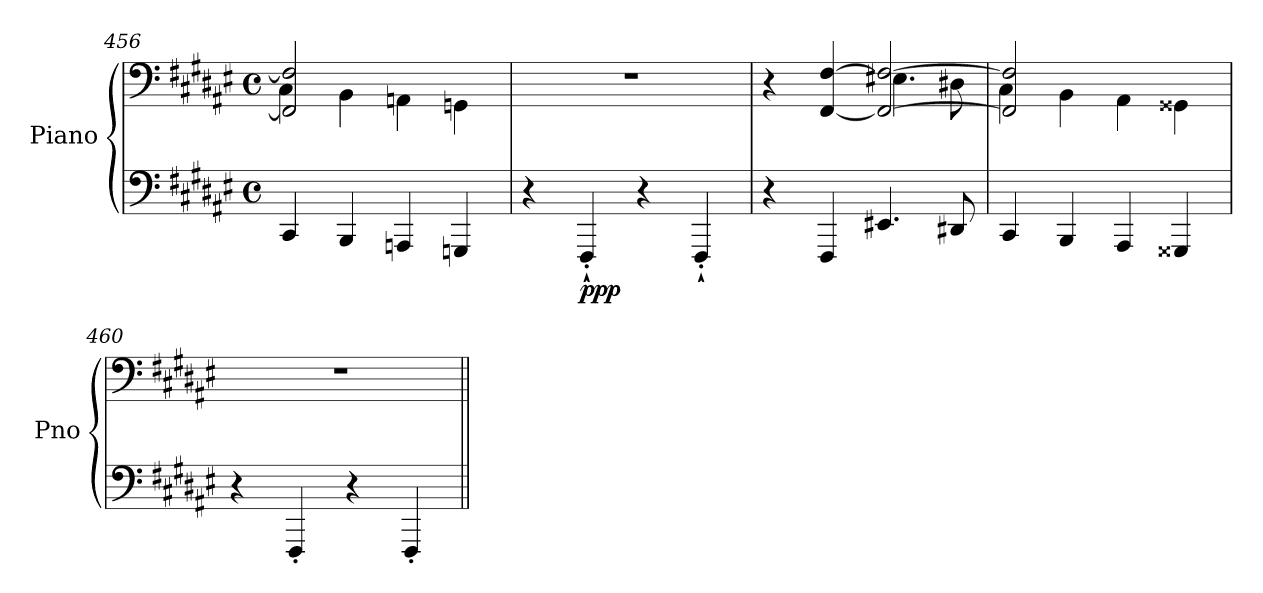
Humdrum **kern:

**kern	**kern	**dynam
*part1	*part1	*part1
*staff2	*staff1	*staff1/2
*I"Piano	*	*
*I'Pno	*	*
*clefF4	*clefF4	*
*k[f#c#g#d#a#e#]	*k[f#c#g#d#a#e#]	*
*M4/4	*M4/4	*
*met(c)	*met(c)	*
=456	=456	=456
*	*^	*
4CC#/	2FF#/] 2F#/]	4C#\	.
4BBB/	.	4BB\	.
4AAAn/	2ryy	4AAn\	.
4GGGn/	.	4GGn\	.
*	*v	*v	*
=457	=457	=457
4r	1r	.
!	!	!LO:DY:b=2
4FFF#'`/	.	ppp
4r	.	.
4FFF#'`/	.	.
=458	=458	=458
*	*^	*
4r	4r	2ryy	.
4FFF#/	[4FF#/ [4F#/	.	.
4.EE#X/	2FF#/_ 2F#/_	4.E#X\	.
8DD#X/	.	8D#X\	.
=459	=459	=459	=459
4CC#/	2FF#/] 2F#/]	4C#\	.
4BBB/	.	4BB\	.
4AAA#/	2ryy	4AA#\	.
4GGG##X/	.	4GG##X\	.
*	*v	*v	*
=460	=460	=460
4r	1r	.
4FFF#'/	.	.
4r	.	.
4FFF#'/	.	.
=||	=||	=||
*-	*-	*-
